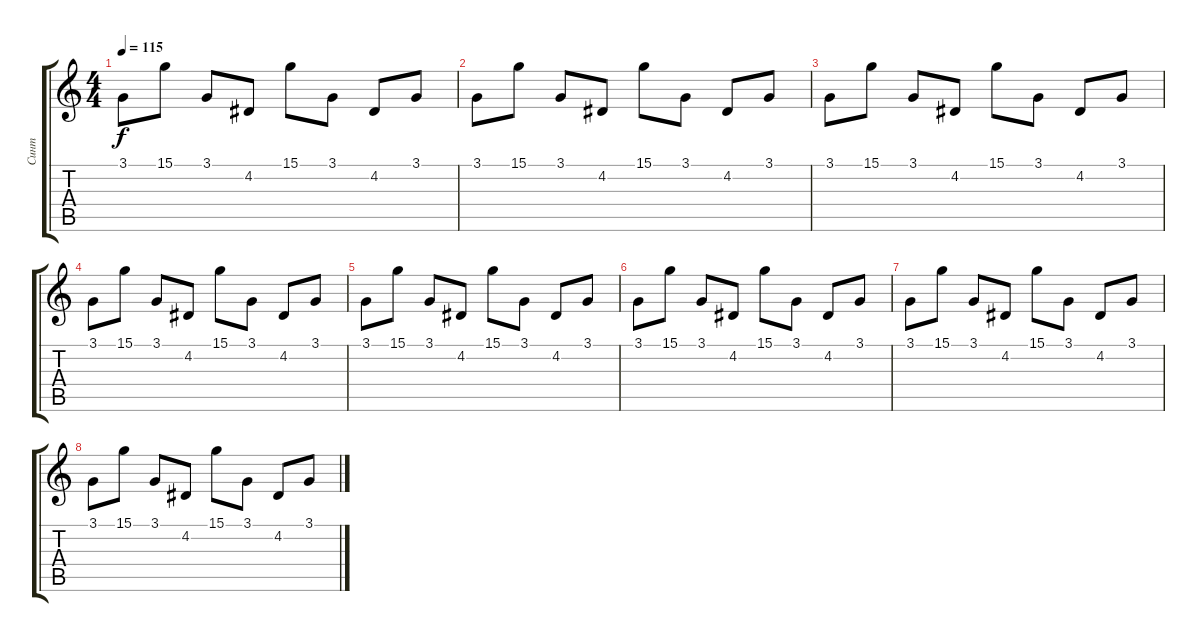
\track ("Синт" "Синт") {instrument pizzicatostrings}
\staff {score tabs}
\tuning (E4 B3 G3 D3 A2 E2) {hide}
\ts (4 4)
\tempo 115
\clef g2
\ks c
3.1.8{dy f} 15.1.8 3.1.8 4.2.8 15.1.8 3.1.8 4.2.8 3.1.8 |
3.1.8 15.1.8 3.1.8 4.2.8 15.1.8 3.1.8 4.2.8 3.1.8 |
3.1.8 15.1.8 3.1.8 4.2.8 15.1.8 3.1.8 4.2.8 3.1.8 |
3.1.8 15.1.8 3.1.8 4.2.8 15.1.8 3.1.8 4.2.8 3.1.8 |
3.1.8 15.1.8 3.1.8 4.2.8 15.1.8 3.1.8 4.2.8 3.1.8 |
3.1.8 15.1.8 3.1.8 4.2.8 15.1.8 3.1.8 4.2.8 3.1.8 |
3.1.8 15.1.8 3.1.8 4.2.8 15.1.8 3.1.8 4.2.8 3.1.8 |
3.1.8 15.1.8 3.1.8 4.2.8 15.1.8 3.1.8 4.2.8 3.1.8
